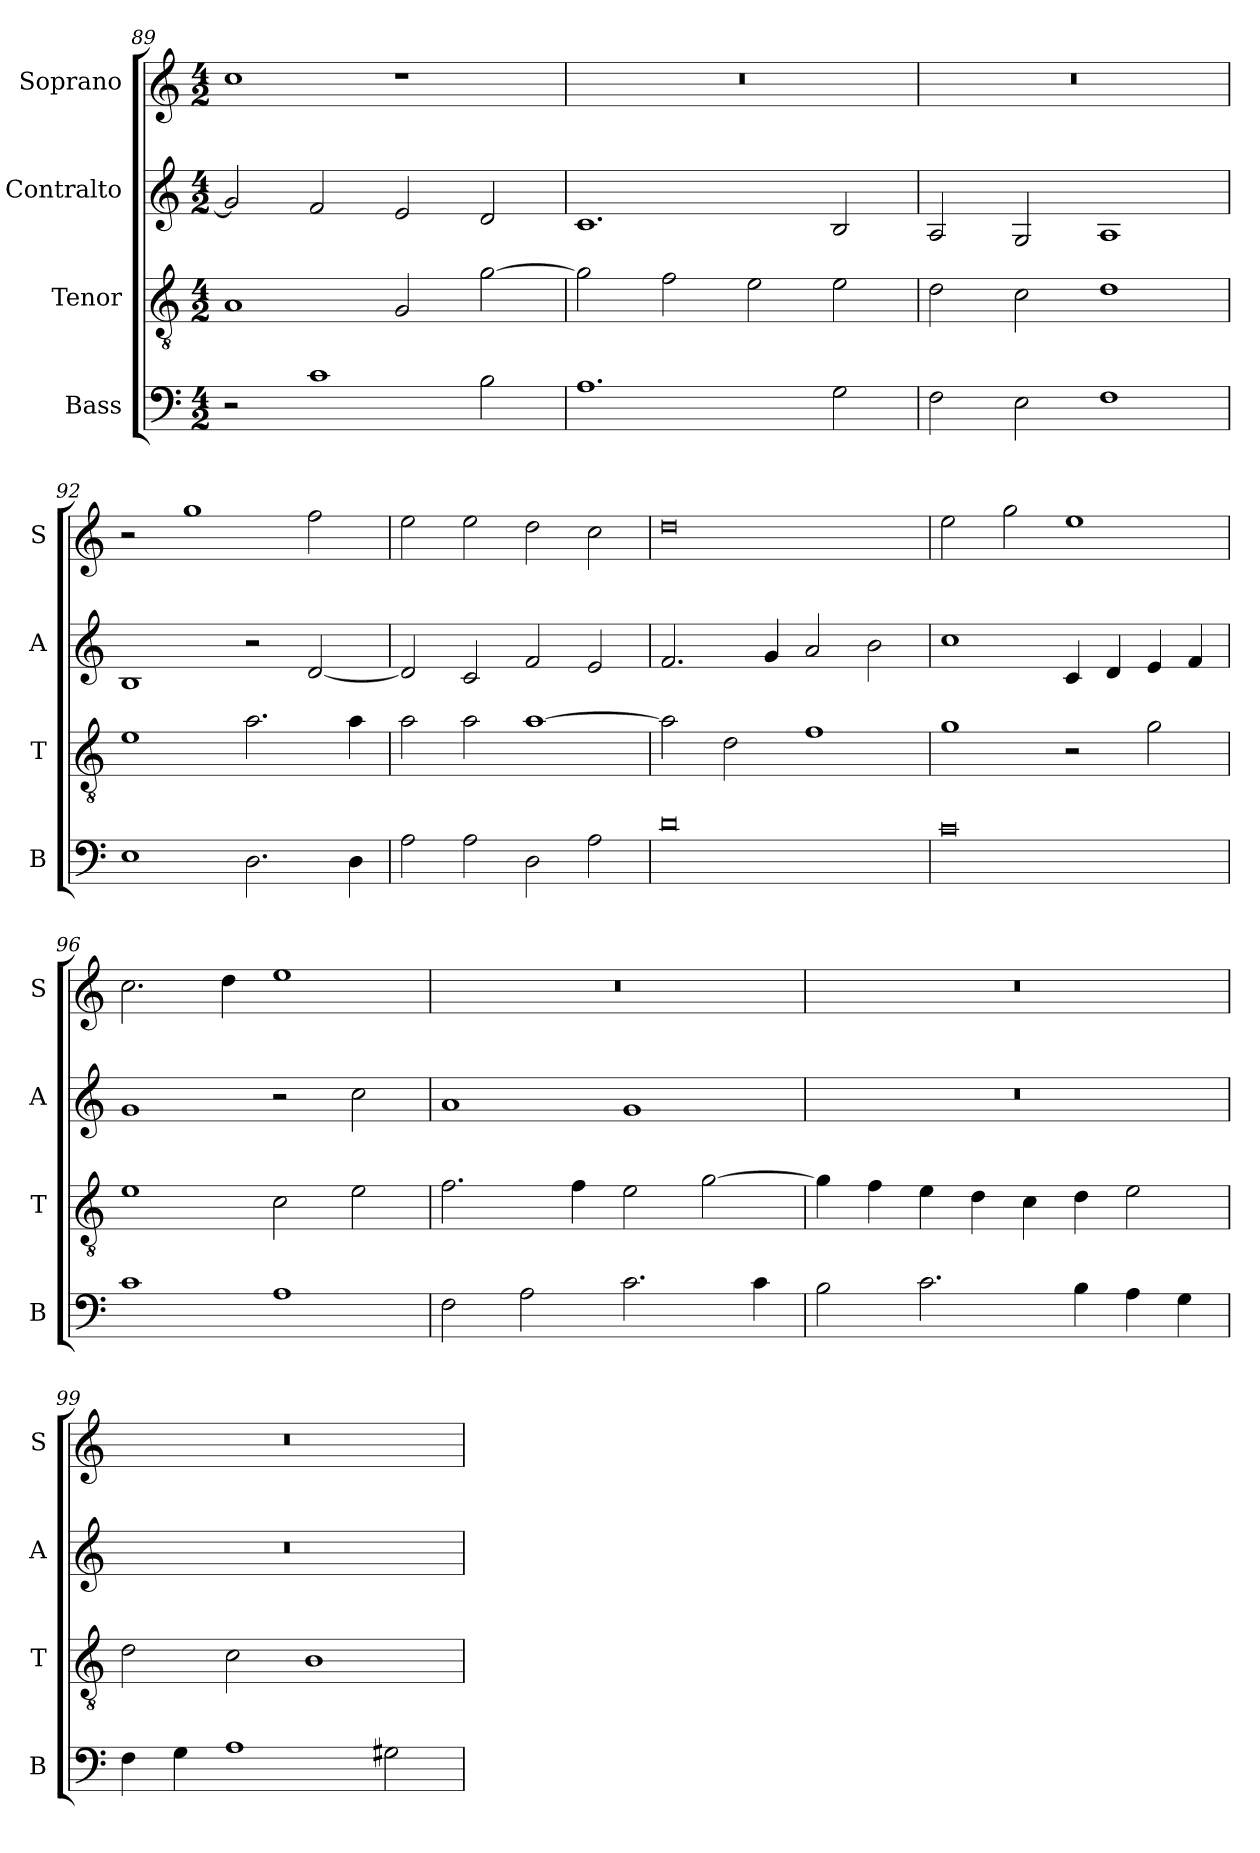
**kern	**kern	**kern	**kern
*part4	*part3	*part2	*part1
*staff4	*staff3	*staff2	*staff1
*I"Bass	*I"Tenor	*I"Contralto	*I"Soprano
*I'B	*I'T	*I'A	*I'S
*clefF4	*clefGv2	*clefG2	*clefG2
*k[]	*k[]	*k[]	*k[]
*C:ion	*C:ion	*C:ion	*C:ion
*M4/2	*M4/2	*M4/2	*M4/2
=89	=89	=89	=89
2r	1A	2g]	1cc
1c	.	2f	.
.	2G	2e	1r
2B	[2g	2d	.
=90	=90	=90	=90
1.A	2g]	1.c	0r
.	2f	.	.
.	2e	.	.
2G	2e	2B	.
=91	=91	=91	=91
2F	2d	2A	0r
2E	2c	2G	.
1F	1d	1A	.
=92	=92	=92	=92
1E	1e	1B	2r
.	.	.	1gg
2.D	2.a	2r	.
.	.	[2d	2ff
4D	4a	.	.
=93	=93	=93	=93
2A	2a	2d]	2ee
2A	2a	2c	2ee
2D	[1a	2f	2dd
2A	.	2e	2cc
=94	=94	=94	=94
0d	2a]	2.f	0dd
.	2d	.	.
.	.	4g	.
.	1f	2a	.
.	.	2b	.
=95	=95	=95	=95
0c	1g	1cc	2ee
.	.	.	2gg
.	2r	4c	1ee
.	.	4d	.
.	2g	4e	.
.	.	4f	.
=96	=96	=96	=96
1c	1e	1g	2.cc
.	.	.	4dd
1A	2c	2r	1ee
.	2e	2cc	.
=97	=97	=97	=97
2F	2.f	1a	0r
2A	.	.	.
.	4f	.	.
2.c	2e	1g	.
.	[2g	.	.
4c	.	.	.
=98	=98	=98	=98
2B	4g]	0r	0r
.	4f	.	.
2.c	4e	.	.
.	4d	.	.
.	4c	.	.
4B	4d	.	.
4A	2e	.	.
4G	.	.	.
=99	=99	=99	=99
4F	2d	0r	0r
4G	.	.	.
1A	2c	.	.
.	1B	.	.
2G#X	.	.	.
=	=	=	=
*-	*-	*-	*-
